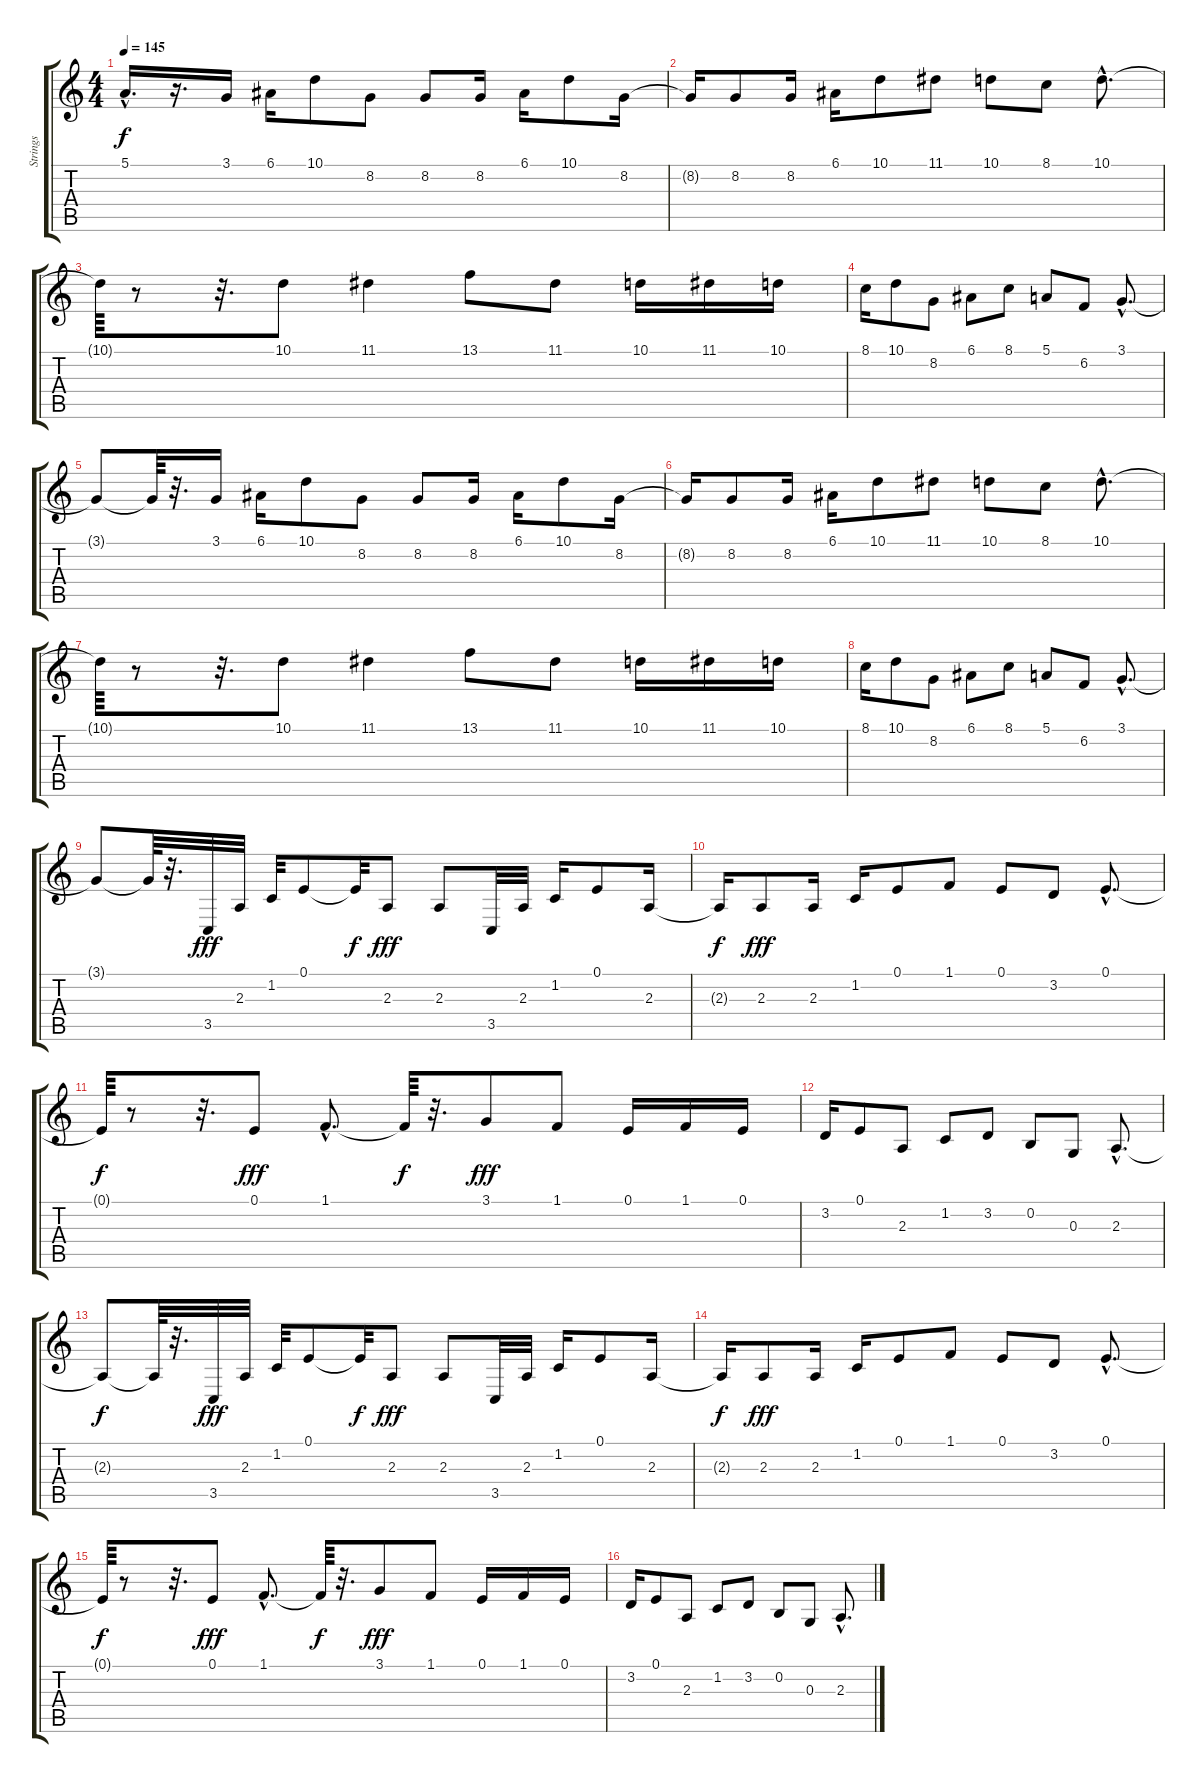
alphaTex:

\track ("Strings" "Strings") {instrument stringensemble1}
\staff {score tabs}
\tuning (E4 B3 G3 D3 A2 E2) {hide}
\ts (4 4)
\tempo 145
\clef g2
\ks c
5.1{hac t}.16{d dy f} r.16{d} 3.1.16 6.1.16 10.1.8 8.2.8 8.2.8 8.2.16 6.1.16 10.1.8 8.2.16 |
8.2{t}.16 8.2.8 8.2.16 6.1.16 10.1.8 11.1.8 10.1.8 8.1.8 10.1{hac}.8{d} |
10.1{t}.64 r.8 r.32{d} 10.1.8 11.1.4 13.1.8 11.1.8 10.1.16 11.1.16 10.1.16 |
8.1.16 10.1.8 8.2.8 6.1.8 8.1.8 5.1.8 6.2.8 3.1{hac}.8{d} |
3.1{t}.8 3.1{t}.64 r.32{d} 3.1.16 6.1.16 10.1.8 8.2.8 8.2.8 8.2.16 6.1.16 10.1.8 8.2.16 |
8.2{t}.16 8.2.8 8.2.16 6.1.16 10.1.8 11.1.8 10.1.8 8.1.8 10.1{hac}.8{d} |
10.1{t}.64 r.8 r.32{d} 10.1.8 11.1.4 13.1.8 11.1.8 10.1.16 11.1.16 10.1.16 |
8.1.16 10.1.8 8.2.8 6.1.8 8.1.8 5.1.8 6.2.8 3.1{hac}.8{d} |
3.1{t}.8 3.1{t}.64 r.32{d} 3.5.32{dy fff} 2.3.32 1.2.32 0.1.8 0.1{t}.32{dy f} 2.3.8{dy fff} 2.3.8 3.5.32 2.3.32 1.2.16 0.1.8 2.3.16 |
2.3{t}.16{dy f} 2.3.8{dy fff} 2.3.16 1.2.16 0.1.8 1.1.8 0.1.8 3.2.8 0.1{hac}.8{d} |
0.1{t}.64{dy f} r.8 r.32{d} 0.1.8{dy fff} 1.1{hac}.8{d} 1.1{t}.64{dy f} r.32{d} 3.1.8{dy fff} 1.1.8 0.1.16 1.1.16 0.1.16 |
3.2.16 0.1.8 2.3.8 1.2.8 3.2.8 0.2.8 0.3.8 2.3{hac}.8{d} |
2.3{t}.8{dy f} 2.3{t}.64 r.32{d} 3.5.32{dy fff} 2.3.32 1.2.32 0.1.8 0.1{t}.32{dy f} 2.3.8{dy fff} 2.3.8 3.5.32 2.3.32 1.2.16 0.1.8 2.3.16 |
2.3{t}.16{dy f} 2.3.8{dy fff} 2.3.16 1.2.16 0.1.8 1.1.8 0.1.8 3.2.8 0.1{hac}.8{d} |
0.1{t}.64{dy f} r.8 r.32{d} 0.1.8{dy fff} 1.1{hac}.8{d} 1.1{t}.64{dy f} r.32{d} 3.1.8{dy fff} 1.1.8 0.1.16 1.1.16 0.1.16 |
3.2.16 0.1.8 2.3.8 1.2.8 3.2.8 0.2.8 0.3.8 2.3{hac}.8{d}
